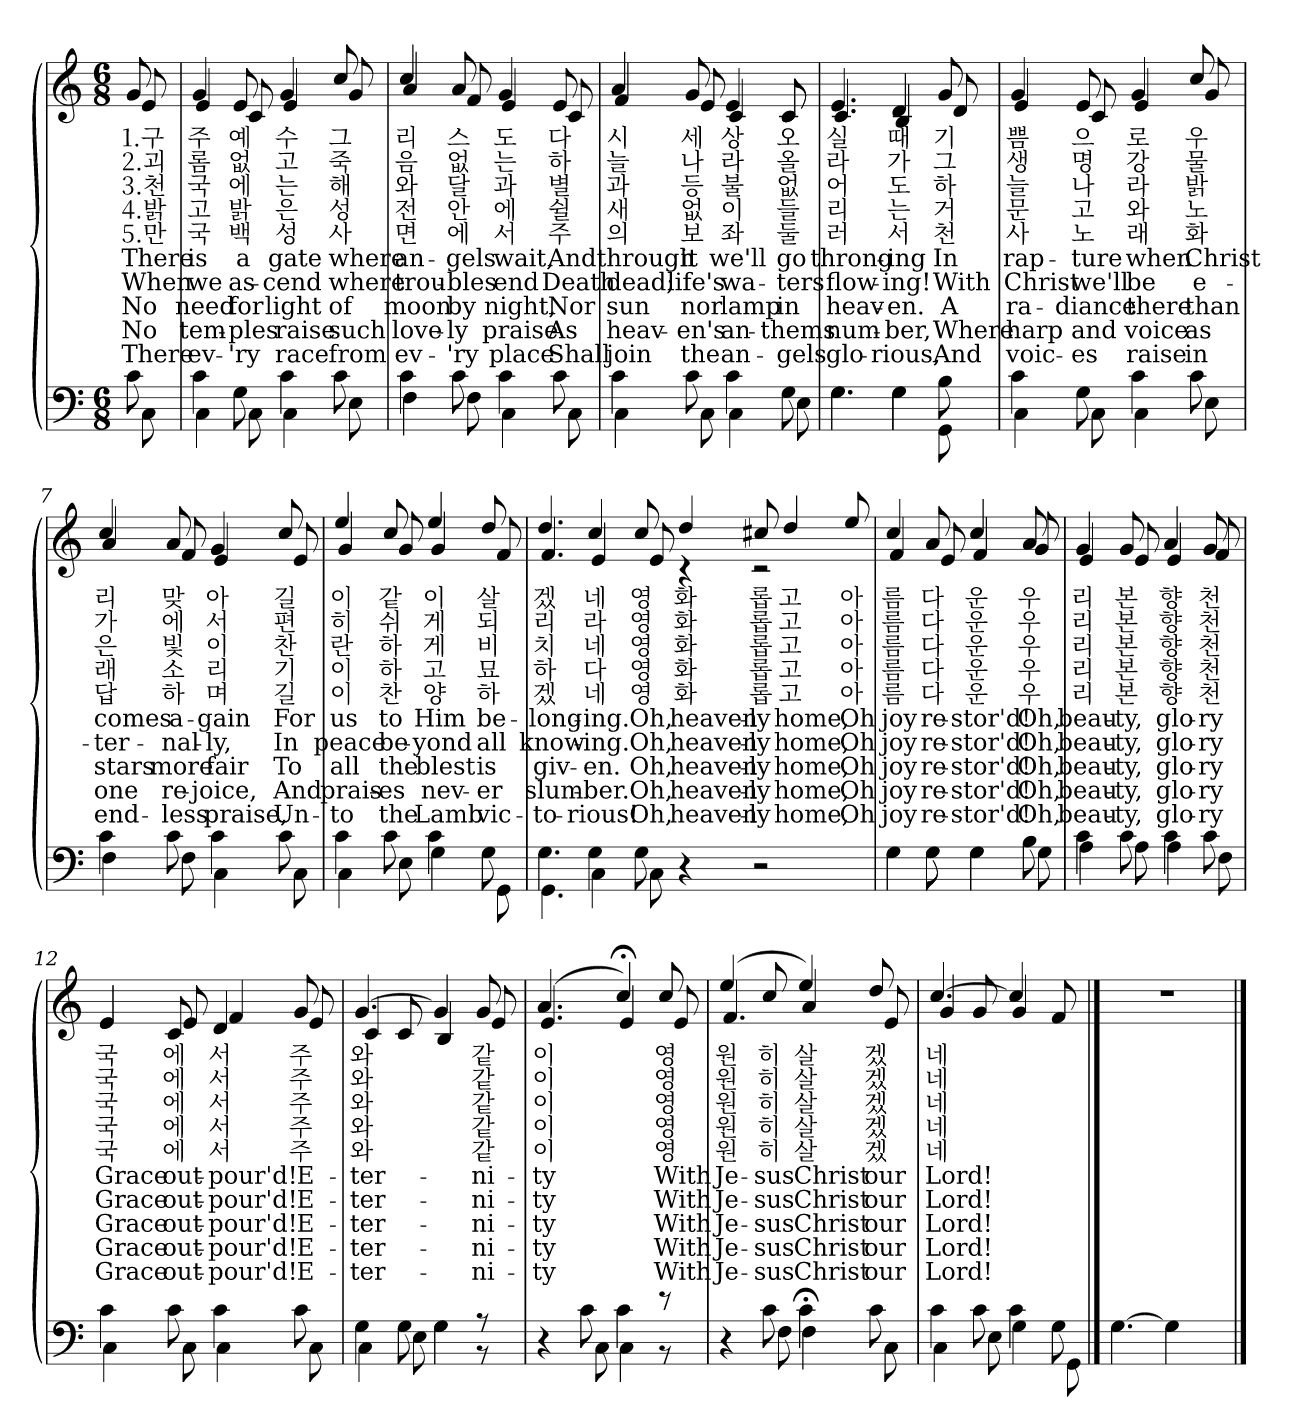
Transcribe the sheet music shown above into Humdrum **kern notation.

**kern	**kern	**text	**text	**text	**text	**text	**text	**text	**text	**text	**text
*part2	*part1	*part1	*part1	*part1	*part1	*part1	*part1	*part1	*part1	*part1	*part1
*staff2	*staff1	*staff1	*staff1	*staff1	*staff1	*staff1	*staff1	*staff1	*staff1	*staff1	*staff1
*clefF4	*clefG2	*	*	*	*	*	*	*	*	*	*
*k[]	*k[]	*	*	*	*	*	*	*	*	*	*
*M6/8	*M6/8	*	*	*	*	*	*	*	*	*	*
*MM92	*MM92	*	*	*	*	*	*	*	*	*	*
=1	=1	=1	=1	=1	=1	=1	=1	=1	=1	=1	=1
*^	*	*	*	*	*	*	*	*	*	*	*
!	!	!	!LO:LY:b	!LO:LY:b	!LO:LY:b	!LO:LY:b	!LO:LY:b	!LO:LY:b	!LO:LY:b	!LO:LY:b	!LO:LY:b	!LO:LY:b
*	*	*^	*	*	*	*	*	*	*	*	*	*
8c\	8C\	8g/	8e/	1.구	2.괴	3.천	4.밝	5.만	There	When	No	No	There
=2	=2	=2	=2	=2	=2	=2	=2	=2	=2	=2	=2	=2	=2
!	!	!	!	!LO:LY:b	!LO:LY:b	!LO:LY:b	!LO:LY:b	!LO:LY:b	!LO:LY:b	!LO:LY:b	!LO:LY:b	!LO:LY:b	!LO:LY:b
4c\	4C\	4g/	4e/	주	롬	국	고	국	is	we	need	tem-	ev-
!	!	!	!	!LO:LY:b	!LO:LY:b	!LO:LY:b	!LO:LY:b	!LO:LY:b	!LO:LY:b	!LO:LY:b	!LO:LY:b	!LO:LY:b	!LO:LY:b
8G\	8C\	8e/	8c/	예	없	에	밝	백	a	as-	for	-ples	-'ry
!	!	!	!	!LO:LY:b	!LO:LY:b	!LO:LY:b	!LO:LY:b	!LO:LY:b	!LO:LY:b	!LO:LY:b	!LO:LY:b	!LO:LY:b	!LO:LY:b
4c\	4C\	4g/	4e/	수	고	는	은	성	gate	-cend	light	raise	race
!	!	!	!	!LO:LY:b	!LO:LY:b	!LO:LY:b	!LO:LY:b	!LO:LY:b	!LO:LY:b	!LO:LY:b	!LO:LY:b	!LO:LY:b	!LO:LY:b
8c\	8E\	8cc/	8g/	그	죽	해	성	사	where	where	of	such	from
=3	=3	=3	=3	=3	=3	=3	=3	=3	=3	=3	=3	=3	=3
!	!	!	!	!LO:LY:b	!LO:LY:b	!LO:LY:b	!LO:LY:b	!LO:LY:b	!LO:LY:b	!LO:LY:b	!LO:LY:b	!LO:LY:b	!LO:LY:b
4c\	4F\	4cc/	4a/	리	음	와	전	면	an-	trou-	moon	love-	ev-
!	!	!	!	!LO:LY:b	!LO:LY:b	!LO:LY:b	!LO:LY:b	!LO:LY:b	!LO:LY:b	!LO:LY:b	!LO:LY:b	!LO:LY:b	!LO:LY:b
8c\	8F\	8a/	8f/	스	없	달	안	에	-gels	-bles	by	-ly	-'ry
!	!	!	!	!LO:LY:b	!LO:LY:b	!LO:LY:b	!LO:LY:b	!LO:LY:b	!LO:LY:b	!LO:LY:b	!LO:LY:b	!LO:LY:b	!LO:LY:b
4c\	4C\	4g/	4e/	도	는	과	에	서	wait,	end	night,	praise	place
!	!	!	!	!LO:LY:b	!LO:LY:b	!LO:LY:b	!LO:LY:b	!LO:LY:b	!LO:LY:b	!LO:LY:b	!LO:LY:b	!LO:LY:b	!LO:LY:b
8c\	8C\	8e/	8c/	다	하	별	쉴	주	And	Death	Nor	As	Shall
=4	=4	=4	=4	=4	=4	=4	=4	=4	=4	=4	=4	=4	=4
!	!	!	!	!LO:LY:b	!LO:LY:b	!LO:LY:b	!LO:LY:b	!LO:LY:b	!LO:LY:b	!LO:LY:b	!LO:LY:b	!LO:LY:b	!LO:LY:b
4c\	4C\	4a/	4f/	시	늘	과	새	의	through	dead;	sun	heav-	join
!	!	!	!	!LO:LY:b	!LO:LY:b	!LO:LY:b	!LO:LY:b	!LO:LY:b	!LO:LY:b	!LO:LY:b	!LO:LY:b	!LO:LY:b	!LO:LY:b
8c\	8C\	8g/	8e/	세	나	등	없	보	it	life's	nor	-en's	the
!	!	!	!	!LO:LY:b	!LO:LY:b	!LO:LY:b	!LO:LY:b	!LO:LY:b	!LO:LY:b	!LO:LY:b	!LO:LY:b	!LO:LY:b	!LO:LY:b
4c\	4C\	4e/	4c/	상	라	불	이	좌	we'll	wa-	lamp	an-	an-
!	!	!	!	!LO:LY:b	!LO:LY:b	!LO:LY:b	!LO:LY:b	!LO:LY:b	!LO:LY:b	!LO:LY:b	!LO:LY:b	!LO:LY:b	!LO:LY:b
8G\	8E\	8c/	8c/	오	올	없	들	둘	go	-ters	in	-thems	-gels
=5	=5	=5	=5	=5	=5	=5	=5	=5	=5	=5	=5	=5	=5
!	!	!	!	!LO:LY:b	!LO:LY:b	!LO:LY:b	!LO:LY:b	!LO:LY:b	!LO:LY:b	!LO:LY:b	!LO:LY:b	!LO:LY:b	!LO:LY:b
4.G\	4.G\	4.e/	4.c/	실	라	어	리	러	throng-	flow-	heav-	num-	glo-
!	!	!	!	!LO:LY:b	!LO:LY:b	!LO:LY:b	!LO:LY:b	!LO:LY:b	!LO:LY:b	!LO:LY:b	!LO:LY:b	!LO:LY:b	!LO:LY:b
4G\	4G\	4d/	4B/	때	가	도	는	서	-ing	-ing!	-en.	-ber,	-rious,
!	!	!	!	!LO:LY:b	!LO:LY:b	!LO:LY:b	!LO:LY:b	!LO:LY:b	!LO:LY:b	!LO:LY:b	!LO:LY:b	!LO:LY:b	!LO:LY:b
8B\	8GG\	8g/	8d/	기	그	하	거	천	In	With	A	Where	And
!!LO:LB:g=z	!!
=6	=6	=6	=6	=6	=6	=6	=6	=6	=6	=6	=6	=6	=6
!	!	!	!	!LO:LY:b	!LO:LY:b	!LO:LY:b	!LO:LY:b	!LO:LY:b	!LO:LY:b	!LO:LY:b	!LO:LY:b	!LO:LY:b	!LO:LY:b
4c\	4C\	4g/	4e/	쁨	생	늘	문	사	rap-	Christ	ra-	harp	voic-
!	!	!	!	!LO:LY:b	!LO:LY:b	!LO:LY:b	!LO:LY:b	!LO:LY:b	!LO:LY:b	!LO:LY:b	!LO:LY:b	!LO:LY:b	!LO:LY:b
8G\	8C\	8e/	8c/	으	명	나	고	노	-ture	we'll	-diance	and	-es
!	!	!	!	!LO:LY:b	!LO:LY:b	!LO:LY:b	!LO:LY:b	!LO:LY:b	!LO:LY:b	!LO:LY:b	!LO:LY:b	!LO:LY:b	!LO:LY:b
4c\	4C\	4g/	4e/	로	강	라	와	래	when	be	there	voice	raise
!	!	!	!	!LO:LY:b	!LO:LY:b	!LO:LY:b	!LO:LY:b	!LO:LY:b	!LO:LY:b	!LO:LY:b	!LO:LY:b	!LO:LY:b	!LO:LY:b
8c\	8E\	8cc/	8g/	우	물	밝	노	화	Christ	e-	than	as	in
=7	=7	=7	=7	=7	=7	=7	=7	=7	=7	=7	=7	=7	=7
!	!	!	!	!LO:LY:b	!LO:LY:b	!LO:LY:b	!LO:LY:b	!LO:LY:b	!LO:LY:b	!LO:LY:b	!LO:LY:b	!LO:LY:b	!LO:LY:b
4c\	4F\	4cc/	4a/	리	가	은	래	답	comes	-ter-	stars	one	end-
!	!	!	!	!LO:LY:b	!LO:LY:b	!LO:LY:b	!LO:LY:b	!LO:LY:b	!LO:LY:b	!LO:LY:b	!LO:LY:b	!LO:LY:b	!LO:LY:b
8c\	8F\	8a/	8f/	맞	에	빛	소	하	a-	-nal-	more	re-	-less
!	!	!	!	!LO:LY:b	!LO:LY:b	!LO:LY:b	!LO:LY:b	!LO:LY:b	!LO:LY:b	!LO:LY:b	!LO:LY:b	!LO:LY:b	!LO:LY:b
4c\	4C\	4g/	4e/	아	서	이	리	며	-gain	-ly,	fair	-joice,	praise,
!	!	!	!	!LO:LY:b	!LO:LY:b	!LO:LY:b	!LO:LY:b	!LO:LY:b	!LO:LY:b	!LO:LY:b	!LO:LY:b	!LO:LY:b	!LO:LY:b
8c\	8C\	8cc/	8e/	길	편	찬	기	길	For	In	To	And	Un-
=8	=8	=8	=8	=8	=8	=8	=8	=8	=8	=8	=8	=8	=8
!	!	!	!	!LO:LY:b	!LO:LY:b	!LO:LY:b	!LO:LY:b	!LO:LY:b	!LO:LY:b	!LO:LY:b	!LO:LY:b	!LO:LY:b	!LO:LY:b
4c\	4C\	4ee/	4g/	이	히	란	이	이	us	peace	all	prais-	-to
!	!	!	!	!LO:LY:b	!LO:LY:b	!LO:LY:b	!LO:LY:b	!LO:LY:b	!LO:LY:b	!LO:LY:b	!LO:LY:b	!LO:LY:b	!LO:LY:b
8c\	8E\	8cc/	8g/	같	쉬	하	하	찬	to	be-	the	-es	the
!	!	!	!	!LO:LY:b	!LO:LY:b	!LO:LY:b	!LO:LY:b	!LO:LY:b	!LO:LY:b	!LO:LY:b	!LO:LY:b	!LO:LY:b	!LO:LY:b
4c\	4G\	4ee/	4g/	이	게	게	고	양	Him	-yond	blest	nev-	Lamb
!	!	!	!	!LO:LY:b	!LO:LY:b	!LO:LY:b	!LO:LY:b	!LO:LY:b	!LO:LY:b	!LO:LY:b	!LO:LY:b	!LO:LY:b	!LO:LY:b
8G\	8GG\	8dd/	8f/	살	되	비	묘	하	be-	all	is	-er	vic-
!!LO:LB:g=z	!!
=9	=9	=9	=9	=9	=9	=9	=9	=9	=9	=9	=9	=9	=9
!	!	!	!	!LO:LY:b	!LO:LY:b	!LO:LY:b	!LO:LY:b	!LO:LY:b	!LO:LY:b	!LO:LY:b	!LO:LY:b	!LO:LY:b	!LO:LY:b
4.G\	4.GG\	4.dd/	4.f/	겠	리	치	하	겠	-long-	know-	giv-	slum-	-to-
!	!	!	!	!LO:LY:b	!LO:LY:b	!LO:LY:b	!LO:LY:b	!LO:LY:b	!LO:LY:b	!LO:LY:b	!LO:LY:b	!LO:LY:b	!LO:LY:b
4G\	4C\	4cc/	4e/	네	라	네	다	네	-ing.	-ing.	-en.	-ber.	-rious!
!	!	!	!	!LO:LY:b	!LO:LY:b	!LO:LY:b	!LO:LY:b	!LO:LY:b	!LO:LY:b	!LO:LY:b	!LO:LY:b	!LO:LY:b	!LO:LY:b
8G\	8C\	8cc/	8e/	영	영	영	영	영	Oh,	Oh,	Oh,	Oh,	Oh,
!	!	!	!	!LO:LY:b	!LO:LY:b	!LO:LY:b	!LO:LY:b	!LO:LY:b	!LO:LY:b	!LO:LY:b	!LO:LY:b	!LO:LY:b	!LO:LY:b
2.ryy	4r	4dd/	4r	화	화	화	화	화	heaven-	heaven-	heaven-	heaven-	heaven-
!	!	!	!	!LO:LY:b	!LO:LY:b	!LO:LY:b	!LO:LY:b	!LO:LY:b	!LO:LY:b	!LO:LY:b	!LO:LY:b	!LO:LY:b	!LO:LY:b
.	2r	8cc#X/	2r	롭	롭	롭	롭	롭	-ly	-ly	-ly	-ly	-ly
!	!	!	!	!LO:LY:b	!LO:LY:b	!LO:LY:b	!LO:LY:b	!LO:LY:b	!LO:LY:b	!LO:LY:b	!LO:LY:b	!LO:LY:b	!LO:LY:b
.	.	4dd/	.	고	고	고	고	고	home,	home,	home,	home,	home,
!	!	!	!	!LO:LY:b	!LO:LY:b	!LO:LY:b	!LO:LY:b	!LO:LY:b	!LO:LY:b	!LO:LY:b	!LO:LY:b	!LO:LY:b	!LO:LY:b
.	.	8ee/	.	아	아	아	아	아	Oh	Oh	Oh	Oh	Oh
=10	=10	=10	=10	=10	=10	=10	=10	=10	=10	=10	=10	=10	=10
!	!	!	!	!LO:LY:b	!LO:LY:b	!LO:LY:b	!LO:LY:b	!LO:LY:b	!LO:LY:b	!LO:LY:b	!LO:LY:b	!LO:LY:b	!LO:LY:b
4G\	4G\	4cc/	4f/	름	름	름	름	름	joy	joy	joy	joy	joy
!	!	!	!	!LO:LY:b	!LO:LY:b	!LO:LY:b	!LO:LY:b	!LO:LY:b	!LO:LY:b	!LO:LY:b	!LO:LY:b	!LO:LY:b	!LO:LY:b
8G\	8G\	8a/	8e/	다	다	다	다	다	re-	re-	re-	re-	re-
!	!	!	!	!LO:LY:b	!LO:LY:b	!LO:LY:b	!LO:LY:b	!LO:LY:b	!LO:LY:b	!LO:LY:b	!LO:LY:b	!LO:LY:b	!LO:LY:b
4G\	4G\	4cc/	4f/	운	운	운	운	운	-stor'd!	-stor'd!	-stor'd!	-stor'd!	-stor'd!
!	!	!	!	!LO:LY:b	!LO:LY:b	!LO:LY:b	!LO:LY:b	!LO:LY:b	!LO:LY:b	!LO:LY:b	!LO:LY:b	!LO:LY:b	!LO:LY:b
8B\	8G\	8a/	8g/	우	우	우	우	우	Oh,	Oh,	Oh,	Oh,	Oh,
=11	=11	=11	=11	=11	=11	=11	=11	=11	=11	=11	=11	=11	=11
!	!	!	!	!LO:LY:b	!LO:LY:b	!LO:LY:b	!LO:LY:b	!LO:LY:b	!LO:LY:b	!LO:LY:b	!LO:LY:b	!LO:LY:b	!LO:LY:b
4c\	4A\	4g/	4e/	리	리	리	리	리	beau-	beau-	beau-	beau-	beau-
!	!	!	!	!LO:LY:b	!LO:LY:b	!LO:LY:b	!LO:LY:b	!LO:LY:b	!LO:LY:b	!LO:LY:b	!LO:LY:b	!LO:LY:b	!LO:LY:b
8c\	8A\	8g/	8e/	본	본	본	본	본	-ty,	-ty,	-ty,	-ty,	-ty,
!	!	!	!	!LO:LY:b	!LO:LY:b	!LO:LY:b	!LO:LY:b	!LO:LY:b	!LO:LY:b	!LO:LY:b	!LO:LY:b	!LO:LY:b	!LO:LY:b
4c\	4A\	4a/	4e/	향	향	향	향	향	glo-	glo-	glo-	glo-	glo-
!	!	!	!	!LO:LY:b	!LO:LY:b	!LO:LY:b	!LO:LY:b	!LO:LY:b	!LO:LY:b	!LO:LY:b	!LO:LY:b	!LO:LY:b	!LO:LY:b
8c\	8F\	8g/	8f/	천	천	천	천	천	-ry	-ry	-ry	-ry	-ry
=12	=12	=12	=12	=12	=12	=12	=12	=12	=12	=12	=12	=12	=12
!	!	!	!	!LO:LY:b	!LO:LY:b	!LO:LY:b	!LO:LY:b	!LO:LY:b	!LO:LY:b	!LO:LY:b	!LO:LY:b	!LO:LY:b	!LO:LY:b
4c\	4C\	4e/	4e/	국	국	국	국	국	Grace	Grace	Grace	Grace	Grace
!	!	!	!	!LO:LY:b	!LO:LY:b	!LO:LY:b	!LO:LY:b	!LO:LY:b	!LO:LY:b	!LO:LY:b	!LO:LY:b	!LO:LY:b	!LO:LY:b
8c\	8C\	8c/	8e/	에	에	에	에	에	out-	out-	out-	out-	out-
!	!	!	!	!LO:LY:b	!LO:LY:b	!LO:LY:b	!LO:LY:b	!LO:LY:b	!LO:LY:b	!LO:LY:b	!LO:LY:b	!LO:LY:b	!LO:LY:b
4c\	4C\	4d/	4f/	서	서	서	서	서	-pour'd!	-pour'd!	-pour'd!	-pour'd!	-pour'd!
!	!	!	!	!LO:LY:b	!LO:LY:b	!LO:LY:b	!LO:LY:b	!LO:LY:b	!LO:LY:b	!LO:LY:b	!LO:LY:b	!LO:LY:b	!LO:LY:b
8c\	8C\	8g/	8e/	주	주	주	주	주	E-	E-	E-	E-	E-
!!LO:LB:g=z	!!
=13	=13	=13	=13	=13	=13	=13	=13	=13	=13	=13	=13	=13	=13
!	!	!	!	!LO:LY:b	!LO:LY:b	!LO:LY:b	!LO:LY:b	!LO:LY:b	!LO:LY:b	!LO:LY:b	!LO:LY:b	!LO:LY:b	!LO:LY:b
4G\	4C\	[4.g/	4c/	와	와	와	와	와	-ter-	-ter-	-ter-	-ter-	-ter-
8G\	8E\	.	8c/	.	.	.	.	.	.	.	.	.	.
4G\	4G\	4g/]	4B/	.	.	.	.	.	.	.	.	.	.
!	!	!	!	!LO:LY:b	!LO:LY:b	!LO:LY:b	!LO:LY:b	!LO:LY:b	!LO:LY:b	!LO:LY:b	!LO:LY:b	!LO:LY:b	!LO:LY:b
8r	8r	8g/	8e/	같	같	같	같	같	-ni-	-ni-	-ni-	-ni-	-ni-
=14	=14	=14	=14	=14	=14	=14	=14	=14	=14	=14	=14	=14	=14
!	!	!	!	!LO:LY:b	!LO:LY:b	!LO:LY:b	!LO:LY:b	!LO:LY:b	!LO:LY:b	!LO:LY:b	!LO:LY:b	!LO:LY:b	!LO:LY:b
4r	4ryy	(4.a/	4.e/	이	이	이	이	이	-ty	-ty	-ty	-ty	-ty
8c\	8C\	.	.	.	.	.	.	.	.	.	.	.	.
4c\	4C\	4cc;</)	4e/	.	.	.	.	.	.	.	.	.	.
!	!	!	!	!LO:LY:b	!LO:LY:b	!LO:LY:b	!LO:LY:b	!LO:LY:b	!LO:LY:b	!LO:LY:b	!LO:LY:b	!LO:LY:b	!LO:LY:b
8r	8r	8cc/	8e/	영	영	영	영	영	With	With	With	With	With
=15	=15	=15	=15	=15	=15	=15	=15	=15	=15	=15	=15	=15	=15
!	!	!	!	!LO:LY:b	!LO:LY:b	!LO:LY:b	!LO:LY:b	!LO:LY:b	!LO:LY:b	!LO:LY:b	!LO:LY:b	!LO:LY:b	!LO:LY:b
4r	4ryy	(4ee/	4.f/	원	원	원	원	원	Je-	Je-	Je-	Je-	Je-
!	!	!	!	!LO:LY:b	!LO:LY:b	!LO:LY:b	!LO:LY:b	!LO:LY:b	!LO:LY:b	!LO:LY:b	!LO:LY:b	!LO:LY:b	!LO:LY:b
8c\	8F\	8cc/	.	히	히	히	히	히	-sus	-sus	-sus	-sus	-sus
!	!	!	!	!LO:LY:b	!LO:LY:b	!LO:LY:b	!LO:LY:b	!LO:LY:b	!LO:LY:b	!LO:LY:b	!LO:LY:b	!LO:LY:b	!LO:LY:b
4c;\	4F\	4ee/)	4a/	살	살	살	살	살	Christ	Christ	Christ	Christ	Christ
!	!	!	!	!LO:LY:b	!LO:LY:b	!LO:LY:b	!LO:LY:b	!LO:LY:b	!LO:LY:b	!LO:LY:b	!LO:LY:b	!LO:LY:b	!LO:LY:b
8c\	8C\	8dd/	8e/	겠	겠	겠	겠	겠	our	our	our	our	our
=16	=16	=16	=16	=16	=16	=16	=16	=16	=16	=16	=16	=16	=16
!	!	!	!	!LO:LY:b	!LO:LY:b	!LO:LY:b	!LO:LY:b	!LO:LY:b	!LO:LY:b	!LO:LY:b	!LO:LY:b	!LO:LY:b	!LO:LY:b
4c\	4C\	[4.cc/	4g/	네	네	네	네	네	Lord!	Lord!	Lord!	Lord!	Lord!
8c\	8E\	.	8g/	.	.	.	.	.	.	.	.	.	.
4c\	4G\	4cc/]	4g/	.	.	.	.	.	.	.	.	.	.
8G\	8GG\	8ryy	8f/	.	.	.	.	.	.	.	.	.	.
*v	*v	*	*	*	*	*	*	*	*	*	*	*	*
*	*v	*v	*	*	*	*	*	*	*	*	*	*
==17	==17	==17	==17	==17	==17	==17	==17	==17	==17	==17	==17
[4.G\	2.r	.	.	.	.	.	.	.	.	.	.
4G\]	.	.	.	.	.	.	.	.	.	.	.
8ryy	.	.	.	.	.	.	.	.	.	.	.
==	==	==	==	==	==	==	==	==	==	==	==
*-	*-	*-	*-	*-	*-	*-	*-	*-	*-	*-	*-
